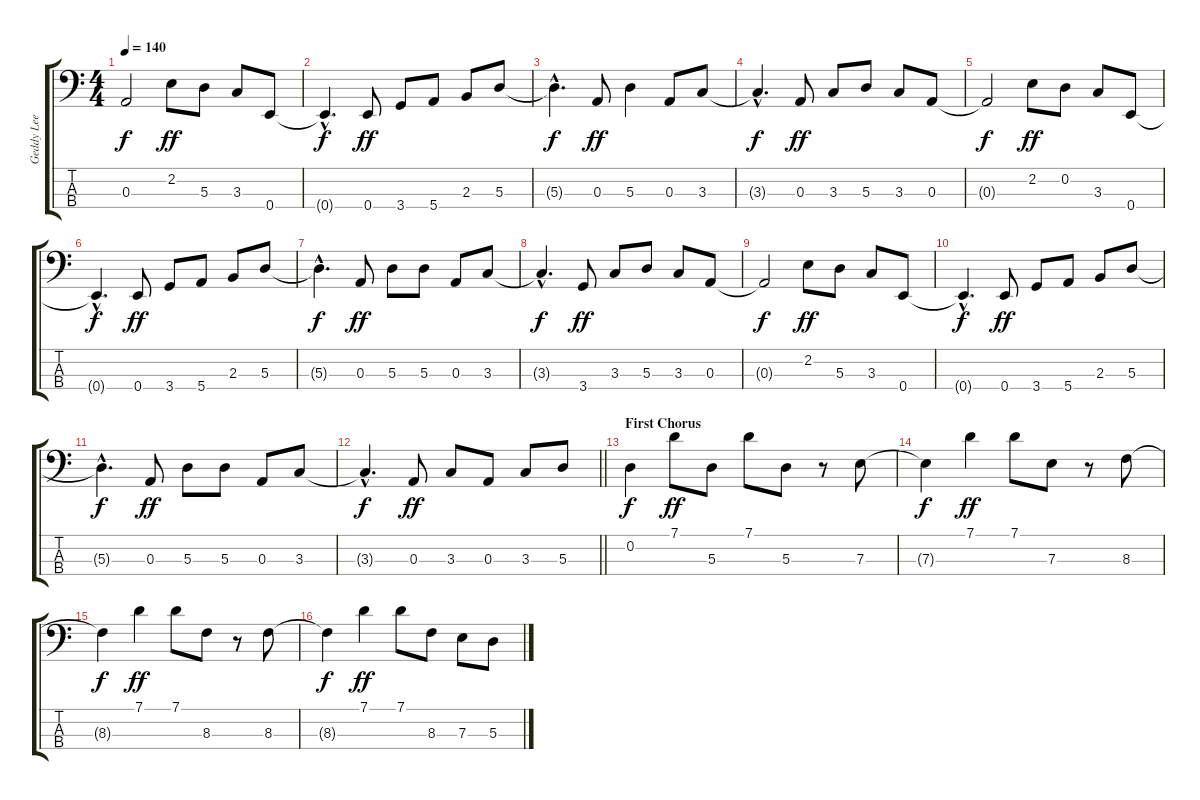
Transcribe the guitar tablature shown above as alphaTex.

\track ("Geddy Lee " "Geddy Lee ") {instrument electricbasspick}
\staff {score tabs}
\tuning (G2 D2 A1 E1) {hide}
\ts (4 4)
\tempo 140
\clef f4
\ks c
0.3{t}.2{dy f} 2.2.8{dy ff} 5.3.8 3.3.8 0.4.8 |
0.4{hac t}.4{d dy f} 0.4.8{dy ff} 3.4.8 5.4.8 2.3.8 5.3.8 |
5.3{hac t}.4{d dy f} 0.3.8{dy ff} 5.3.4 0.3.8 3.3.8 |
3.3{hac t}.4{d dy f} 0.3.8{dy ff} 3.3.8 5.3.8 3.3.8 0.3.8 |
0.3{t}.2{dy f} 2.2.8{dy ff} 0.2.8 3.3.8 0.4.8 |
0.4{hac t}.4{d dy f} 0.4.8{dy ff} 3.4.8 5.4.8 2.3.8 5.3.8 |
5.3{hac t}.4{d dy f} 0.3.8{dy ff} 5.3.8 5.3.8 0.3.8 3.3.8 |
3.3{hac t}.4{d dy f} 3.4.8{dy ff} 3.3.8 5.3.8 3.3.8 0.3.8 |
0.3{t}.2{dy f} 2.2.8{dy ff} 5.3.8 3.3.8 0.4.8 |
0.4{hac t}.4{d dy f} 0.4.8{dy ff} 3.4.8 5.4.8 2.3.8 5.3.8 |
5.3{hac t}.4{d dy f} 0.3.8{dy ff} 5.3.8 5.3.8 0.3.8 3.3.8 |
\barLineRight lightlight
3.3{hac t}.4{d dy f} 0.3.8{dy ff} 3.3.8 0.3.8 3.3.8 5.3.8 |
\section ("" "First Chorus")
0.2.4{dy f} 7.1.8{dy ff} 5.3.8 7.1.8 5.3.8 r.8 7.3.8 |
7.3{t}.4{dy f} 7.1.4{dy ff} 7.1.8 7.3.8 r.8 8.3.8 |
8.3{t}.4{dy f} 7.1.4{dy ff} 7.1.8 8.3.8 r.8 8.3.8 |
8.3{t}.4{dy f} 7.1.4{dy ff} 7.1.8 8.3.8 7.3.8 5.3.8
